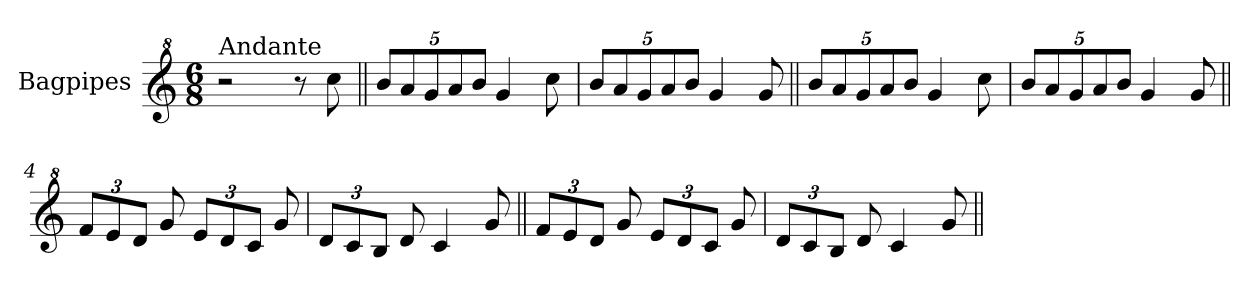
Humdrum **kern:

**kern
*part1
*staff1
*I"Bagpipes
*I'Bag
*clefG^2
*k[]
*C:
*M6/8
=1
!LO:TX:a:t=Andante
2r
8r
8ccc\
=2||
*Xbrackettup
40%3bb/L
40%3aa/
40%3gg/
40%3aa/
40%3bb/J
4gg/
8ccc\
=3
40%3bb/L
40%3aa/
40%3gg/
40%3aa/
40%3bb/J
4gg/
8gg/
=2a||
40%3bb/L
40%3aa/
40%3gg/
40%3aa/
40%3bb/J
4gg/
8ccc\
=3a
40%3bb/L
40%3aa/
40%3gg/
40%3aa/
40%3bb/J
4gg/
8gg/
=4||
12ff/L
12ee/
12dd/J
8gg/
12ee/L
12dd/
12cc/J
8gg/
=5
12dd/L
12cc/
12b/J
8dd/
4cc/
8gg/
=4a||
12ff/L
12ee/
12dd/J
8gg/
12ee/L
12dd/
12cc/J
8gg/
=5a
12dd/L
12cc/
12b/J
8dd/
4cc/
8gg/
=||
*-
